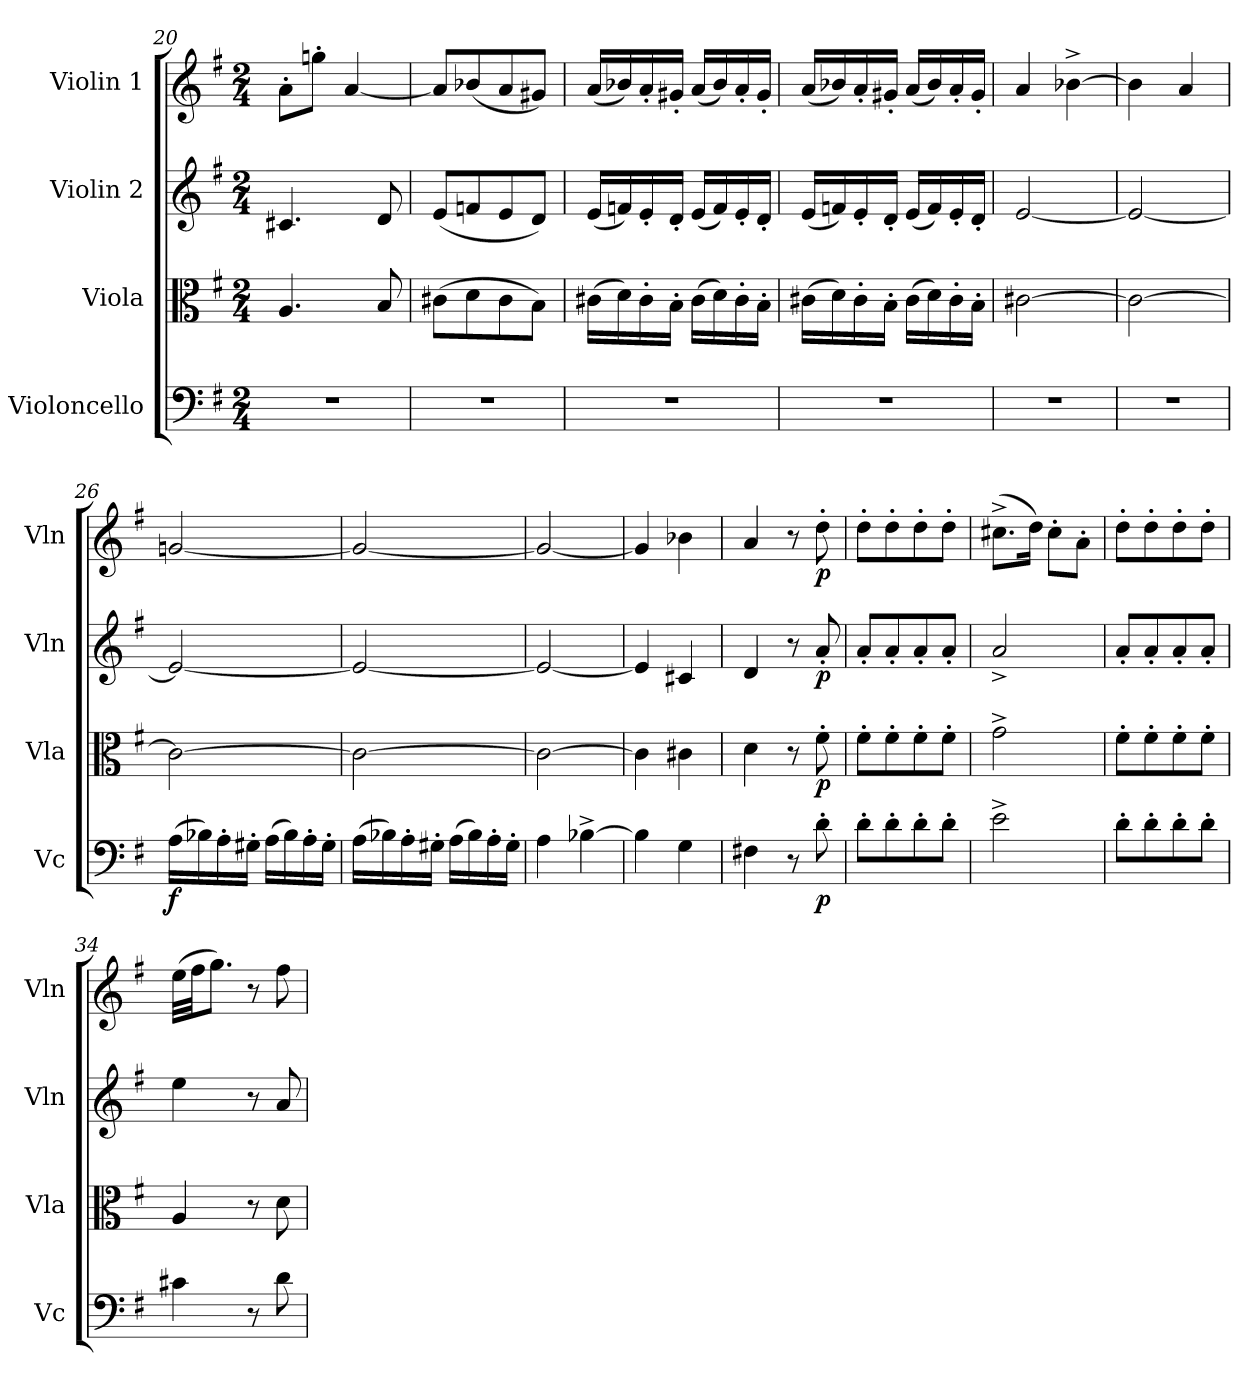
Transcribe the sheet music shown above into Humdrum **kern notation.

**kern	**dynam	**kern	**dynam	**kern	**dynam	**kern	**dynam
*part4	*part4	*part3	*part3	*part2	*part2	*part1	*part1
*staff4	*staff4	*staff3	*staff3	*staff2	*staff2	*staff1	*staff1
*I"Violoncello	*	*I"Viola	*	*I"Violin 2	*	*I"Violin 1	*
*I'Vc	*	*I'Vla	*	*I'Vln	*	*I'Vln	*
*clefF4	*	*clefC3	*	*clefG2	*	*clefG2	*
*k[f#]	*	*k[f#]	*	*k[f#]	*	*k[f#]	*
*M2/4	*	*M2/4	*	*M2/4	*	*M2/4	*
=20	=20	=20	=20	=20	=20	=20	=20
2r	.	4.A/	.	4.c#X/	.	8a'\L	.
.	.	.	.	.	.	8ggn'\J	.
.	.	.	.	.	.	[4a/	.
.	.	8B/	.	8d/	.	.	.
=21	=21	=21	=21	=21	=21	=21	=21
2r	.	(8c#X\L	.	(8e/L	.	8a/L]	.
.	.	8d\	.	8fn/	.	(8b-X/	.
.	.	8c#\	.	8e/	.	8a/	.
.	.	8B\J)	.	8d/J)	.	8g#X/J)	.
=22	=22	=22	=22	=22	=22	=22	=22
2r	.	(16c#X\LL	.	(16e/LL	.	(16a/LL	.
.	.	16d\)	.	16fn/)	.	16b-X/)	.
.	.	16c#'\	.	16e'/	.	16a'/	.
.	.	16B'\JJ	.	16d'/JJ	.	16g#X'/JJ	.
.	.	(16c#\LL	.	(16e/LL	.	(16a/LL	.
.	.	16d\)	.	16f/)	.	16b-/)	.
.	.	16c#'\	.	16e'/	.	16a'/	.
.	.	16B'\JJ	.	16d'/JJ	.	16g#'/JJ	.
!!LO:LB:g=z
=23	=23	=23	=23	=23	=23	=23	=23
2r	.	(16c#X\LL	.	(16e/LL	.	(16a/LL	.
.	.	16d\)	.	16fn/)	.	16b-X/)	.
.	.	16c#'\	.	16e'/	.	16a'/	.
.	.	16B'\JJ	.	16d'/JJ	.	16g#X'/JJ	.
.	.	(16c#\LL	.	(16e/LL	.	(16a/LL	.
.	.	16d\)	.	16f/)	.	16b-/)	.
.	.	16c#'\	.	16e'/	.	16a'/	.
.	.	16B'\JJ	.	16d'/JJ	.	16g#'/JJ	.
=24	=24	=24	=24	=24	=24	=24	=24
2r	.	[2c#X\	.	[2e/	.	4a/	.
.	.	.	.	.	.	[4b-X^\	.
=25	=25	=25	=25	=25	=25	=25	=25
2r	.	2c#\_	.	2e/_	.	4b-\]	.
.	.	.	.	.	.	4a/	.
=26	=26	=26	=26	=26	=26	=26	=26
!	!LO:DY:b	!	!	!	!	!	!
(16A\LL	f	2c#\_	.	2e/_	.	[2gn/	.
16B-X\)	.	.	.	.	.	.	.
16A'\	.	.	.	.	.	.	.
16G#X'\JJ	.	.	.	.	.	.	.
(16A\LL	.	.	.	.	.	.	.
16B-\)	.	.	.	.	.	.	.
16A'\	.	.	.	.	.	.	.
16G#'\JJ	.	.	.	.	.	.	.
=27	=27	=27	=27	=27	=27	=27	=27
(16A\LL	.	2c#\_	.	2e/_	.	2g/_	.
16B-X\)	.	.	.	.	.	.	.
16A'\	.	.	.	.	.	.	.
16G#X'\JJ	.	.	.	.	.	.	.
(16A\LL	.	.	.	.	.	.	.
16B-\)	.	.	.	.	.	.	.
16A'\	.	.	.	.	.	.	.
16G#'\JJ	.	.	.	.	.	.	.
=28	=28	=28	=28	=28	=28	=28	=28
4A\	.	2c#\_	.	2e/_	.	2g/_	.
[4B-X^\	.	.	.	.	.	.	.
!!LO:PB:g=z
=29	=29	=29	=29	=29	=29	=29	=29
4B-\]	.	4c#\]	.	4e/]	.	4g/]	.
4G\	.	4c#X\	.	4c#X/	.	4b-X\	.
=30	=30	=30	=30	=30	=30	=30	=30
4F#X\	.	4d\	.	4d/	.	4a/	.
8r	.	8r	.	8r	.	8r	.
!	!LO:DY:b	!	!LO:DY:b	!	!LO:DY:b	!	!LO:DY:b
8d'\	p	8f#'\	p	8a'/	p	8dd'\	p
=31	=31	=31	=31	=31	=31	=31	=31
8d'\L	.	8f#'\L	.	8a'/L	.	8dd'\L	.
8d'\	.	8f#'\	.	8a'/	.	8dd'\	.
8d'\	.	8f#'\	.	8a'/	.	8dd'\	.
8d'\J	.	8f#'\J	.	8a'/J	.	8dd'\J	.
=32	=32	=32	=32	=32	=32	=32	=32
2e^\	.	2g^\	.	2a^/	.	(8.cc#X^\L	.
.	.	.	.	.	.	16dd\Jk)	.
.	.	.	.	.	.	8cc#'\L	.
.	.	.	.	.	.	8a'\J	.
=33	=33	=33	=33	=33	=33	=33	=33
8d'\L	.	8f#'\L	.	8a'/L	.	8dd'\L	.
8d'\	.	8f#'\	.	8a'/	.	8dd'\	.
8d'\	.	8f#'\	.	8a'/	.	8dd'\	.
8d'\J	.	8f#'\J	.	8a'/J	.	8dd'\J	.
=34	=34	=34	=34	=34	=34	=34	=34
4c#X\	.	4A/	.	4ee\	.	(32ee\LLL	.
.	.	.	.	.	.	32ff#\JJ	.
.	.	.	.	.	.	8.gg\J)	.
8r	.	8r	.	8r	.	8r	.
8d\	.	8d\	.	8a/	.	8ff#\	.
=	=	=	=	=	=	=	=
*-	*-	*-	*-	*-	*-	*-	*-
